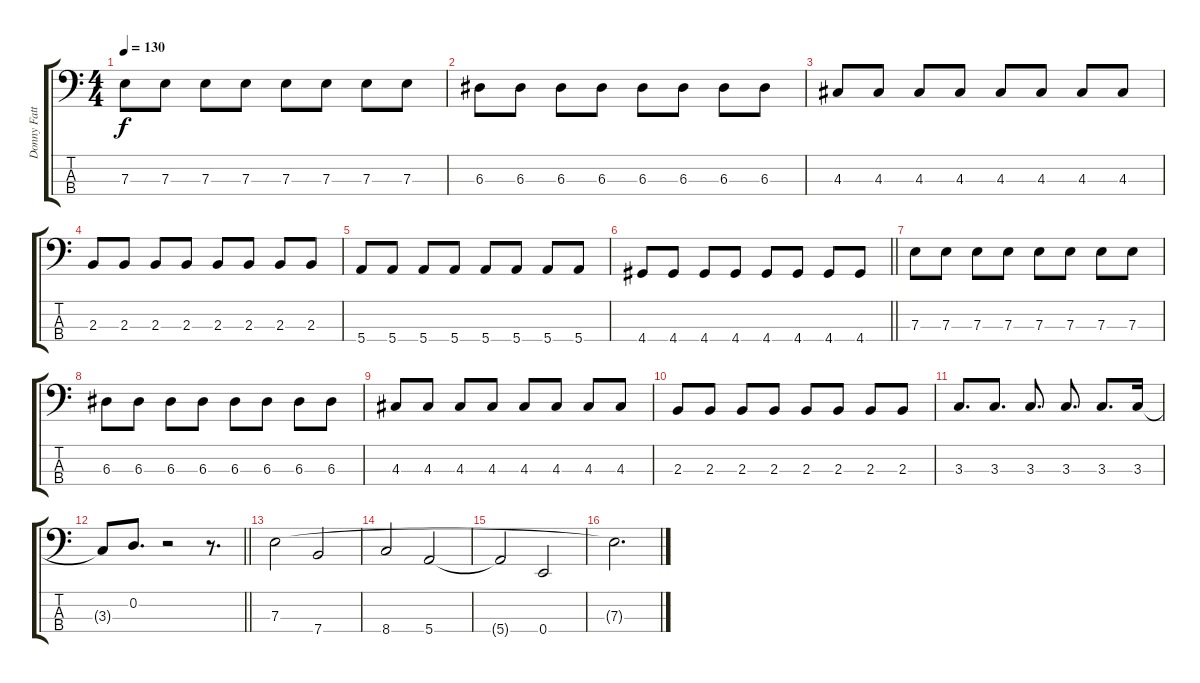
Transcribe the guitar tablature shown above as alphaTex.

\track ("Donny Fattah (bass)" "Donny Fatt") {instrument electricbassfinger}
\staff {score tabs}
\tuning (G2 D2 A1 E1) {hide}
\ts (4 4)
\tempo 130
\clef f4
\ks c
7.3.8{dy f} 7.3.8 7.3.8 7.3.8 7.3.8 7.3.8 7.3.8 7.3.8 |
6.3.8 6.3.8 6.3.8 6.3.8 6.3.8 6.3.8 6.3.8 6.3.8 |
4.3.8 4.3.8 4.3.8 4.3.8 4.3.8 4.3.8 4.3.8 4.3.8 |
2.3.8 2.3.8 2.3.8 2.3.8 2.3.8 2.3.8 2.3.8 2.3.8 |
5.4.8 5.4.8 5.4.8 5.4.8 5.4.8 5.4.8 5.4.8 5.4.8 |
\barLineRight lightlight
4.4.8 4.4.8 4.4.8 4.4.8 4.4.8 4.4.8 4.4.8 4.4.8 |
7.3.8 7.3.8 7.3.8 7.3.8 7.3.8 7.3.8 7.3.8 7.3.8 |
6.3.8 6.3.8 6.3.8 6.3.8 6.3.8 6.3.8 6.3.8 6.3.8 |
4.3.8 4.3.8 4.3.8 4.3.8 4.3.8 4.3.8 4.3.8 4.3.8 |
2.3.8 2.3.8 2.3.8 2.3.8 2.3.8 2.3.8 2.3.8 2.3.8 |
3.3.8{d} 3.3.8{d} 3.3.8{d} 3.3.8{d} 3.3.8{d} 3.3.16 |
\barLineRight lightlight
3.3{t}.8 0.2.8{d} r.2 r.8{d} |
7.3.2 7.4.2 |
8.4.2 5.4.2 |
5.4{t}.2 0.4.2 |
7.3{t}.2{d}
